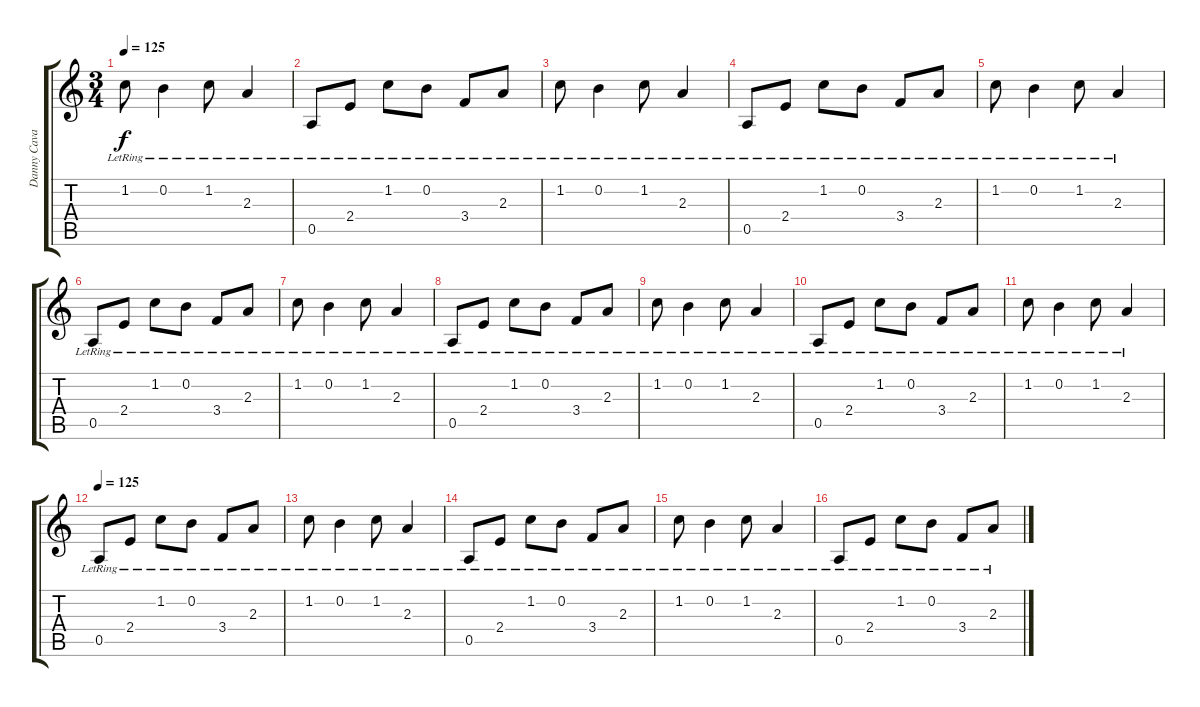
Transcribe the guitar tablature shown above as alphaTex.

\track ("Danny Cavanagh (Electric Guitar)" "Danny Cava") {instrument electricguitarjazz}
\staff {score tabs}
\tuning (E4 B3 G3 D3 A2 E2) {hide}
\ts (3 4)
\tempo 125
\clef g2
\ks c
1.2{lr}.8{dy f} 0.2{lr}.4 1.2{lr}.8 2.3{lr}.4 |
0.5{lr}.8 2.4{lr}.8 1.2{lr}.8 0.2{lr}.8 3.4{lr}.8 2.3{lr}.8 |
1.2{lr}.8 0.2{lr}.4 1.2{lr}.8 2.3{lr}.4 |
0.5{lr}.8 2.4{lr}.8 1.2{lr}.8 0.2{lr}.8 3.4{lr}.8 2.3{lr}.8 |
1.2{lr}.8 0.2{lr}.4 1.2{lr}.8 2.3{lr}.4 |
0.5{lr}.8 2.4{lr}.8 1.2{lr}.8 0.2{lr}.8 3.4{lr}.8 2.3{lr}.8 |
1.2{lr}.8 0.2{lr}.4 1.2{lr}.8 2.3{lr}.4 |
0.5{lr}.8 2.4{lr}.8 1.2{lr}.8 0.2{lr}.8 3.4{lr}.8 2.3{lr}.8 |
1.2{lr}.8 0.2{lr}.4 1.2{lr}.8 2.3{lr}.4 |
0.5{lr}.8 2.4{lr}.8 1.2{lr}.8 0.2{lr}.8 3.4{lr}.8 2.3{lr}.8 |
1.2{lr}.8 0.2{lr}.4 1.2{lr}.8 2.3{lr}.4 |
\tempo 125
0.5{lr}.8 2.4{lr}.8 1.2{lr}.8 0.2{lr}.8 3.4{lr}.8 2.3{lr}.8 |
1.2{lr}.8 0.2{lr}.4 1.2{lr}.8 2.3{lr}.4 |
0.5{lr}.8 2.4{lr}.8 1.2{lr}.8 0.2{lr}.8 3.4{lr}.8 2.3{lr}.8 |
1.2{lr}.8 0.2{lr}.4 1.2{lr}.8 2.3{lr}.4 |
0.5{lr}.8 2.4{lr}.8 1.2{lr}.8 0.2{lr}.8 3.4{lr}.8 2.3{lr}.8
